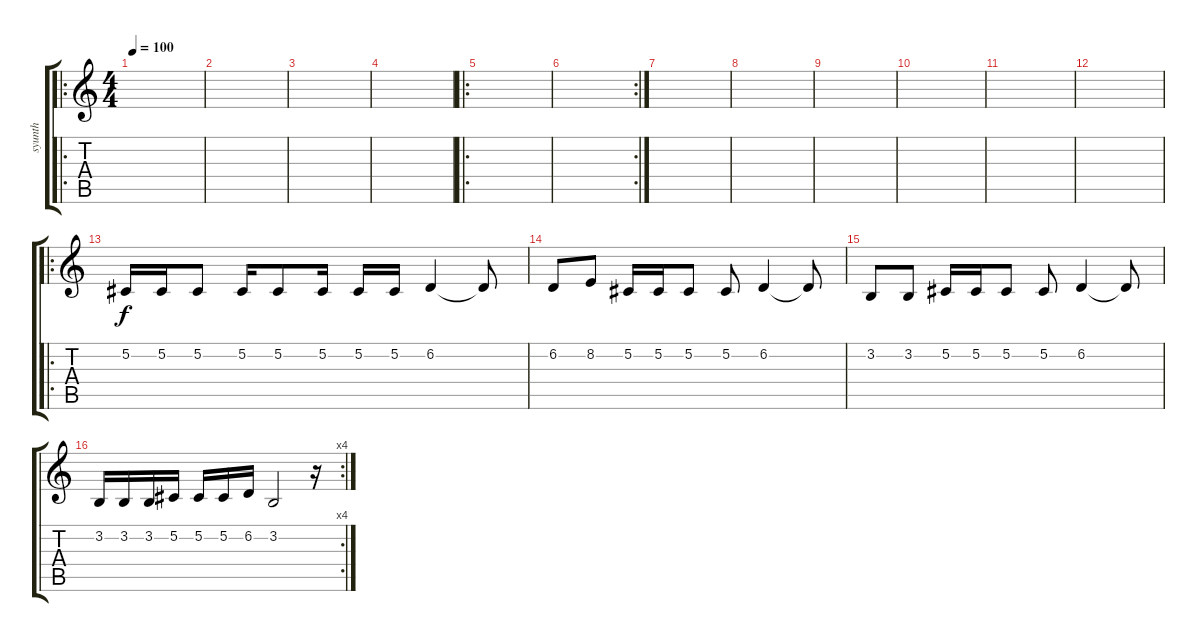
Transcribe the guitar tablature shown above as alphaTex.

\track ("syunth" "syunth") {instrument synthstrings1}
\staff {score tabs}
\tuning (Db4 Ab3 E3 B2 Gb2 B1) {hide}
\ro
\ts (4 4)
\tempo 100
\clef g2
\ks c
|
|
|
|
\ro
|
\rc 2
|
|
|
|
|
|
|
\ro
5.2.16 5.2.16 5.2.8 5.2.16 5.2.8 5.2.16 5.2.16 5.2.16 6.2.4 6.2{t}.8 |
6.2.8 8.2.8 5.2.16 5.2.16 5.2.8 5.2.8 6.2.4 6.2{t}.8 |
3.2.8 3.2.8 5.2.16 5.2.16 5.2.8 5.2.8 6.2.4 6.2{t}.8 |
\rc 4
3.2.16 3.2.16 3.2.16 5.2.16 5.2.16 5.2.16 6.2.16 3.2.2 r.16
